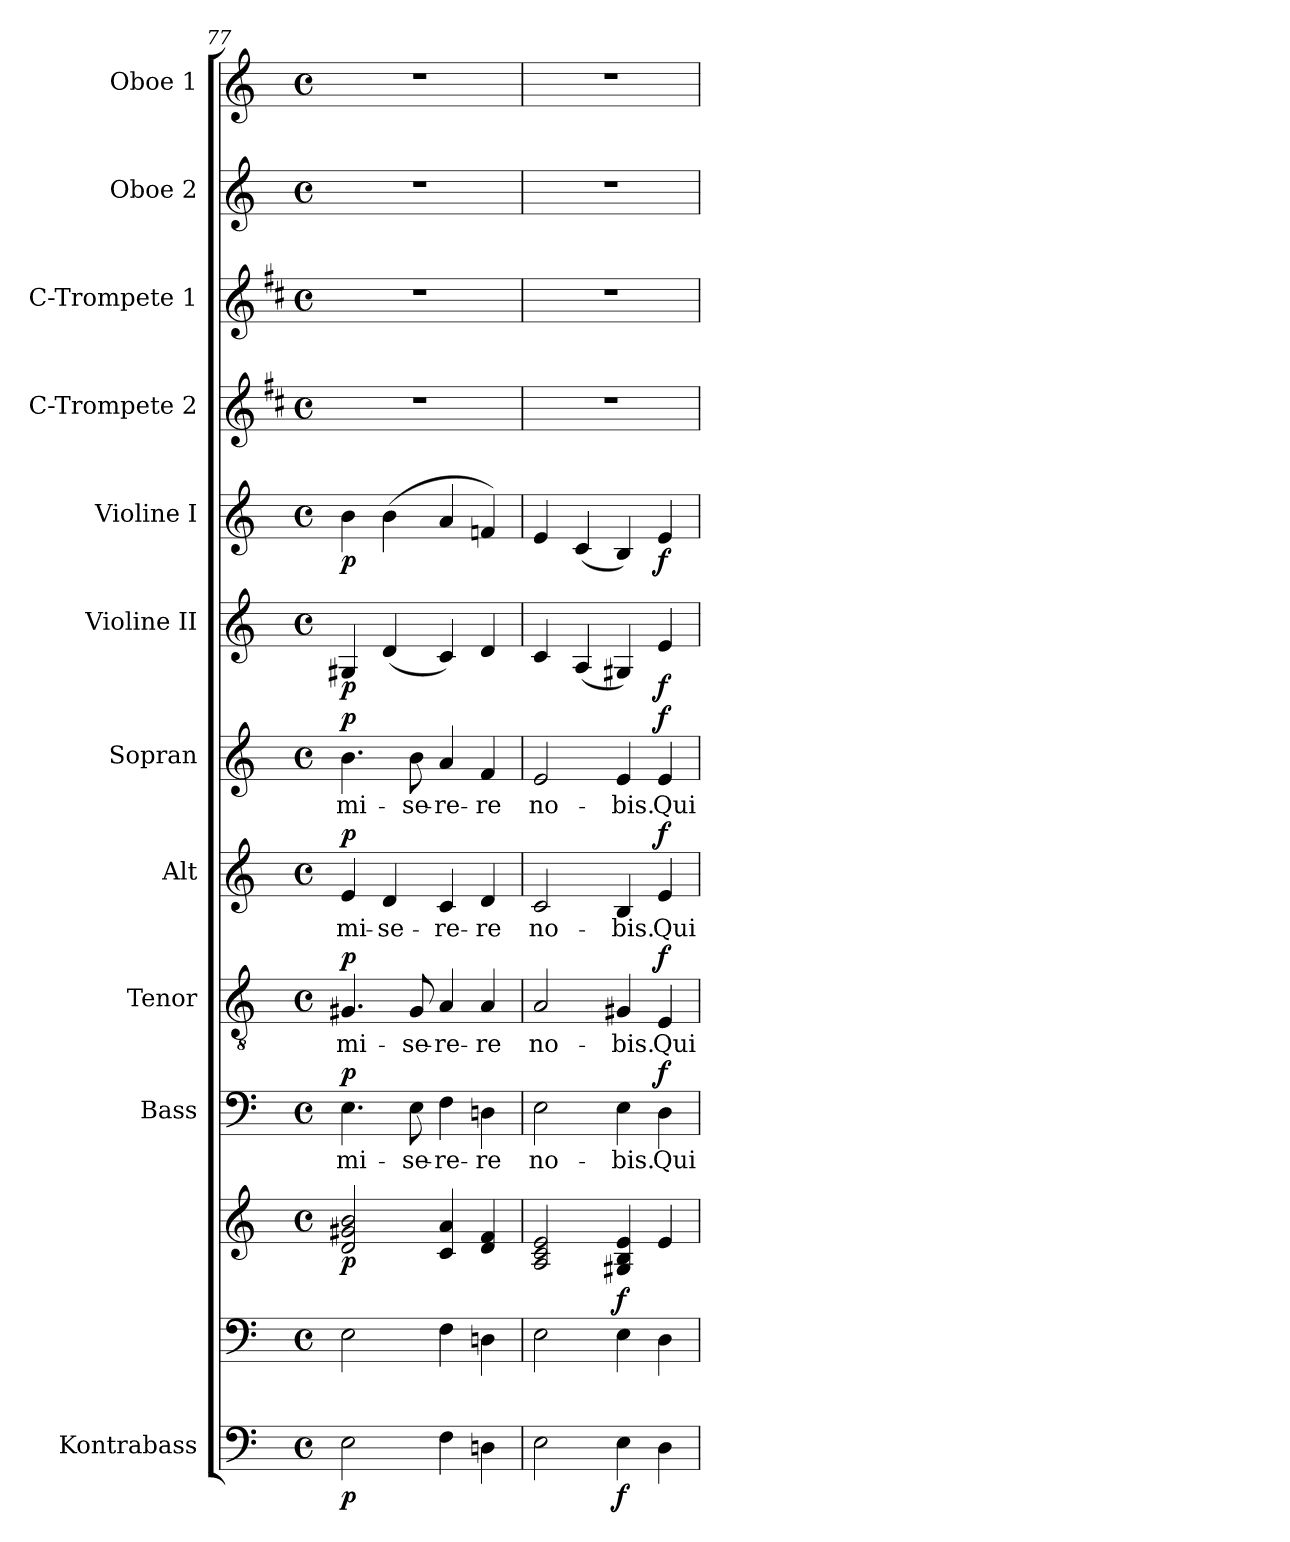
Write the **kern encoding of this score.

**kern	**dynam	**kern	**kern	**dynam	**kern	**text	**dynam	**kern	**text	**dynam	**kern	**text	**dynam	**kern	**text	**dynam	**kern	**dynam	**kern	**dynam	**kern	**kern	**kern	**kern
*part12	*part12	*part11	*part11	*part11	*part10	*part10	*part10	*part9	*part9	*part9	*part8	*part8	*part8	*part7	*part7	*part7	*part6	*part6	*part5	*part5	*part4	*part3	*part2	*part1
*staff13	*staff13	*staff12	*staff11	*staff11/12	*staff10	*staff10	*staff10	*staff9	*staff9	*staff9	*staff8	*staff8	*staff8	*staff7	*staff7	*staff7	*staff6	*staff6	*staff5	*staff5	*staff4	*staff3	*staff2	*staff1
*I"Kontrabass	*	*	*	*	*I"Bass	*	*	*I"Tenor	*	*	*I"Alt	*	*	*I"Sopran	*	*	*I"Violine II	*	*I"Violine I	*	*I"C-Trompete 2	*I"C-Trompete 1	*I"Oboe 2	*I"Oboe 1
*I'Kb.	*	*	*	*	*I'B.	*	*	*I'T.	*	*	*I'A.	*	*	*I'S.	*	*	*I'Vl. II	*	*I'Vl. I	*	*I'C Trp. 2	*I'C Trp. 1	*I'Ob. 2	*I'Ob. 1
*clefF4	*	*clefF4	*clefG2	*	*clefF4	*	*	*clefGv2	*	*	*clefG2	*	*	*clefG2	*	*	*clefG2	*	*clefG2	*	*clefG2	*clefG2	*clefG2	*clefG2
*ITrd7c12	*	*	*	*	*	*	*	*	*	*	*	*	*	*	*	*	*	*	*	*	*ITrd1c2	*ITrd1c2	*	*
*k[]	*	*k[]	*k[]	*	*k[]	*	*	*k[]	*	*	*k[]	*	*	*k[]	*	*	*k[]	*	*k[]	*	*k[]	*k[]	*k[]	*k[]
*C:	*	*C:	*C:	*	*C:	*	*	*C:	*	*	*C:	*	*	*C:	*	*	*C:	*	*C:	*	*C:	*C:	*C:	*C:
*M4/4	*	*M4/4	*M4/4	*	*M4/4	*	*	*M4/4	*	*	*M4/4	*	*	*M4/4	*	*	*M4/4	*	*M4/4	*	*M4/4	*M4/4	*M4/4	*M4/4
*met(c)	*	*met(c)	*met(c)	*	*met(c)	*	*	*met(c)	*	*	*met(c)	*	*	*met(c)	*	*	*met(c)	*	*met(c)	*	*met(c)	*met(c)	*met(c)	*met(c)
=77	=77	=77	=77	=77	=77	=77	=77	=77	=77	=77	=77	=77	=77	=77	=77	=77	=77	=77	=77	=77	=77	=77	=77	=77
!	!LO:DY:b	!	!	!LO:DY:b	!	!LO:LY:b	!LO:DY:a	!	!LO:LY:b	!LO:DY:a	!	!LO:LY:b	!LO:DY:a	!	!LO:LY:b	!LO:DY:a	!	!LO:DY:b	!	!LO:DY:b	!	!	!	!
2EE\	p	2E\	2d/ 2g#X/ 2b/	p	4.E\	mi-	p	4.G#X/	mi-	p	4e/	mi-	p	4.b\	mi-	p	4G#X/	p	4b\	p	1r	1r	1r	1r
!	!	!	!	!	!	!	!	!	!	!	!	!LO:LY:b	!	!	!	!	!	!	!	!	!	!	!	!
.	.	.	.	.	.	.	.	.	.	.	4d/	-se-	.	.	.	.	(<4d/	.	(>4b\	.	.	.	.	.
!	!	!	!	!	!	!LO:LY:b	!	!	!LO:LY:b	!	!	!	!	!	!LO:LY:b	!	!	!	!	!	!	!	!	!
.	.	.	.	.	8E\	-se-	.	8G#/	-se-	.	.	.	.	8b\	-se-	.	.	.	.	.	.	.	.	.
!	!	!	!	!	!	!LO:LY:b	!	!	!LO:LY:b	!	!	!LO:LY:b	!	!	!LO:LY:b	!	!	!	!	!	!	!	!	!
4FF\	.	4F\	4c/ 4a/	.	4F\	-re-	.	4A/	-re-	.	4c/	-re-	.	4a/	-re-	.	4c/)	.	4a/	.	.	.	.	.
!	!	!	!	!	!	!LO:LY:b	!	!	!LO:LY:b	!	!	!LO:LY:b	!	!	!LO:LY:b	!	!	!	!	!	!	!	!	!
4DDn\	.	4Dn\	4d/ 4f/	.	4Dn\	-re	.	4A/	-re	.	4d/	-re	.	4f/	-re	.	4d/	.	4fn/)	.	.	.	.	.
=78	=78	=78	=78	=78	=78	=78	=78	=78	=78	=78	=78	=78	=78	=78	=78	=78	=78	=78	=78	=78	=78	=78	=78	=78
!	!	!	!	!	!	!LO:LY:b	!	!	!LO:LY:b	!	!	!LO:LY:b	!	!	!LO:LY:b	!	!	!	!	!	!	!	!	!
2EE\	.	2E\	2A/ 2c/ 2e/	.	2E\	no-	.	2A/	no-	.	2c/	no-	.	2e/	no-	.	4c/	.	4e/	.	1r	1r	1r	1r
.	.	.	.	.	.	.	.	.	.	.	.	.	.	.	.	.	(<4A/	.	(<4c/	.	.	.	.	.
!	!LO:DY:b	!	!	!LO:DY:b	!	!LO:LY:b	!	!	!LO:LY:b	!	!	!LO:LY:b	!	!	!LO:LY:b	!	!	!	!	!	!	!	!	!
4EE\	f	4E\	4G#X/ 4B/ 4e/	f	4E\	-bis.	.	4G#X/	-bis.	.	4B/	-bis.	.	4e/	-bis.	.	4G#X/)	.	4B/)	.	.	.	.	.
!	!	!	!	!	!	!LO:LY:b	!LO:DY:a	!	!LO:LY:b	!LO:DY:a	!	!LO:LY:b	!LO:DY:a	!	!LO:LY:b	!LO:DY:a	!	!LO:DY:b	!	!LO:DY:b	!	!	!	!
4DD\	.	4D\	4e/	.	4D\	Qui	f	4E/	Qui	f	4e/	Qui	f	4e/	Qui	f	4e/	f	4e/	f	.	.	.	.
=	=	=	=	=	=	=	=	=	=	=	=	=	=	=	=	=	=	=	=	=	=	=	=	=
*-	*-	*-	*-	*-	*-	*-	*-	*-	*-	*-	*-	*-	*-	*-	*-	*-	*-	*-	*-	*-	*-	*-	*-	*-
